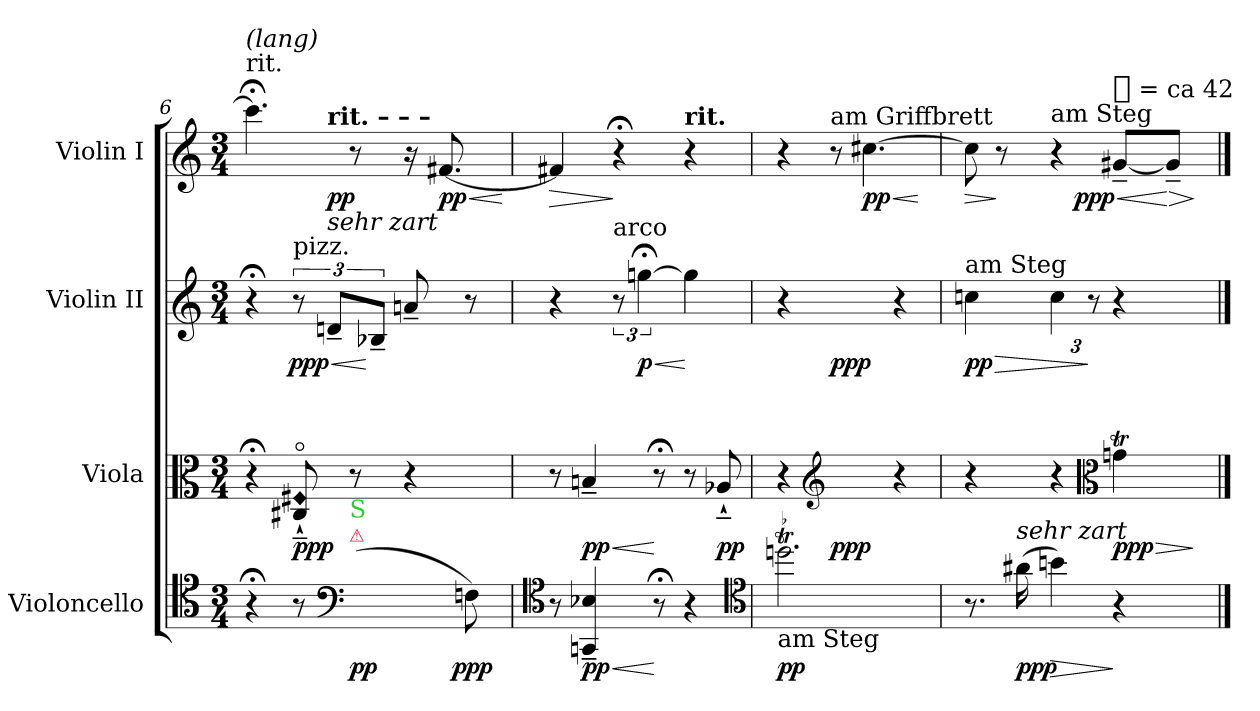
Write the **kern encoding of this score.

**kern	**dynam	**kern	**dynam	**kern	**dynam	**kern	**dynam
*part4	*part4	*part3	*part3	*part2	*part2	*part1	*part1
*staff4	*staff4	*staff3	*staff3	*staff2	*staff2	*staff1	*staff1
*I"Violoncello	*	*I"Viola	*	*I"Violin II	*	*I"Violin I	*
*I'Vc.	*	*I'Vla.	*	*I'Vln. II	*	*I'Vln. I	*
*clefC4	*	*clefC3	*	*clefG2	*	*clefG2	*
*k[]	*	*k[]	*	*k[]	*	*k[]	*
*C:	*	*C:	*	*C:	*	*C:	*
*M3/4	*	*M3/4	*	*M3/4	*	*M3/4	*
=6	=6	=6	=6	=6	=6	=6	=6
*^	*	*	*	*	*	*^	*
!	!	!	!	!	!	!	!LO:TX:a:t=rit.	!	!
!	!	!	!	!	!	!	!LO:TX:a:i:t=(lang)	!	!
4r;<	2ryy	.	4r;<	.	4r;<	.	4.ccc;<]	3ryy	.
!	!	!	!	!	!LO:TX:a:t=pizz.	!	!	!	!
!	!	!	!LO:N:n=2:head=diamond	!	!	!	!	!	!
8r	.	.	8C#X`>~o 8F#X`>~o	ppp	12r	.	.	.	.
!	!	!	!	!	!	!	!	!LO:TX:a:B:t=rit. – – –	!
!	!	!	!	!	!LO:TX:a:i:t=sehr zart	!	!	!	!
!	!	!	!	!	!	!LO:HP:b	!	!	!
!	!	!	!	!	!	!LO:DY:n=1:rj	!	!	!
.	.	.	.	.	12dn~L	< ppp	.	3ryy	pp
*clefF4	*	*	*	*	*	*	*	*	*
!LO:TX:a:color=crimson:t=⚠	!	!	!	!	!	!	!	!	!
!LO:TX:a:color=limegreen:t=S	!	!	!	!	!	!	!	!	!
(4eyyo	.	pp	8r	.	.	.	8r	.	.
.	.	.	.	.	12B-X~J	[	.	.	.
.	16.ryy	.	4r	.	8an~	.	16r	.	.
!	!	!	!	!	!	!	!	!	!LO:HP:b
.	.	.	.	.	.	.	[8.f#X	.	< pp
.	8ryy	ppp	.	.	.	.	.	.	.
8Fn)	.	.	.	.	8r	.	.	.	.
.	.	.	.	.	.	.	.	12ryy	.
.	32ryy	.	.	.	.	.	.	.	.
.	.	.	.	.	.	.	.	.	[
=7	=7	=7	=7	=7	=7	=7	=7	=7	=7
!	!	!	!	!	!	!	!LO:TX:a:B:t=tempo	!	!
!	!	!	!	!	!	!	!	!	!LO:HP:b
*v	*v	*	*	*	*	*	*v	*v	*
8r	.	8r	.	4r	.	4f#X]	>
!	!LO:HP:b	!	!LO:HP:b	!	!	!	!
4CCn~ 4E-X~	< pp	4Bn~	< pp	.	.	.	.
!	!	!	!	!LO:TX:a:t=arco	!	!	!
.	.	.	.	12r	.	4r;<	]
!	!	!	!	!	!LO:HP:b	!	!
.	.	.	.	[6ggn;<	< p	.	.
8r;<	[	8r;<	[	.	.	.	.
!	!	!	!	!	!	!LO:TX:a:B:t=rit.	!
4r	.	8r	.	4gg]	[	4r	.
.	.	8A-X`>~	pp	.	.	.	.
*clefC4	*	*	*	*	*	*	*
=8	=8	=8	=8	=8	=8	=8	=8
!LO:TX:b:t=am Steg	!	!	!	!	!	!	!
!LO:TR:acc=-	!	!	!	!	!	!	!
2.ddnt	pp	4r	.	4r	.	4r	.
*	*	*clefG2	*	*	*	*	*
!	!	!	!	!	!	!LO:TX:a:t=am Griffbrett	!
.	.	4eeeeyyo	ppp	4eeeyyo	ppp	8r	.
!	!	!	!	!	!	!	!LO:HP:b
.	.	.	.	.	.	[4.cc#X	< pp
.	.	4r	.	4r	.	.	.
.	.	.	.	.	.	.	[
=9	=9	=9	=9	=9	=9	=9	=9
!	!	!	!	!LO:TX:a:t=am Steg	!	!	!
!	!	!	!	!	!LO:HP:b	!	!LO:HP:b
8.r	.	4r	.	4ccn	> pp	8cc#]	>
.	.	.	.	.	.	8r	]
!LO:TX:a:i:t=sehr zart	!	!	!	!	!	!	!
(16a#X	ppp	.	.	.	.	.	.
!	!LO:HP:b	!	!	!	!	!	!
*	*	*	*	*Xbrackettup	*	*	*
!	!	!	!	!	!	!LO:TX:a:t=am Steg	!
4bn)	>	4r	.	6cc	.	4r	.
.	.	.	.	12r	]	.	.
*	*	*clefC3	*	*	*	*	*
!	!	!	!	!	!	!LO:TX:a:t=[quarter] = ca 42	!
!	!	!	!LO:HP:b	!	!	!	!LO:HP:b
!	!	!	!	!	!	!	!LO:DY:n=1:rj
4r	]	4gnT	> ppp	4r	.	[8g#X~L	< ppp
!	!	!	!	!	!	!	!LO:HP:n=1:b
.	.	.	.	.	.	8g#~J]	[ >
.	.	.	]	.	.	.	]
==	==	==	==	==	==	==	==
*-	*-	*-	*-	*-	*-	*-	*-
